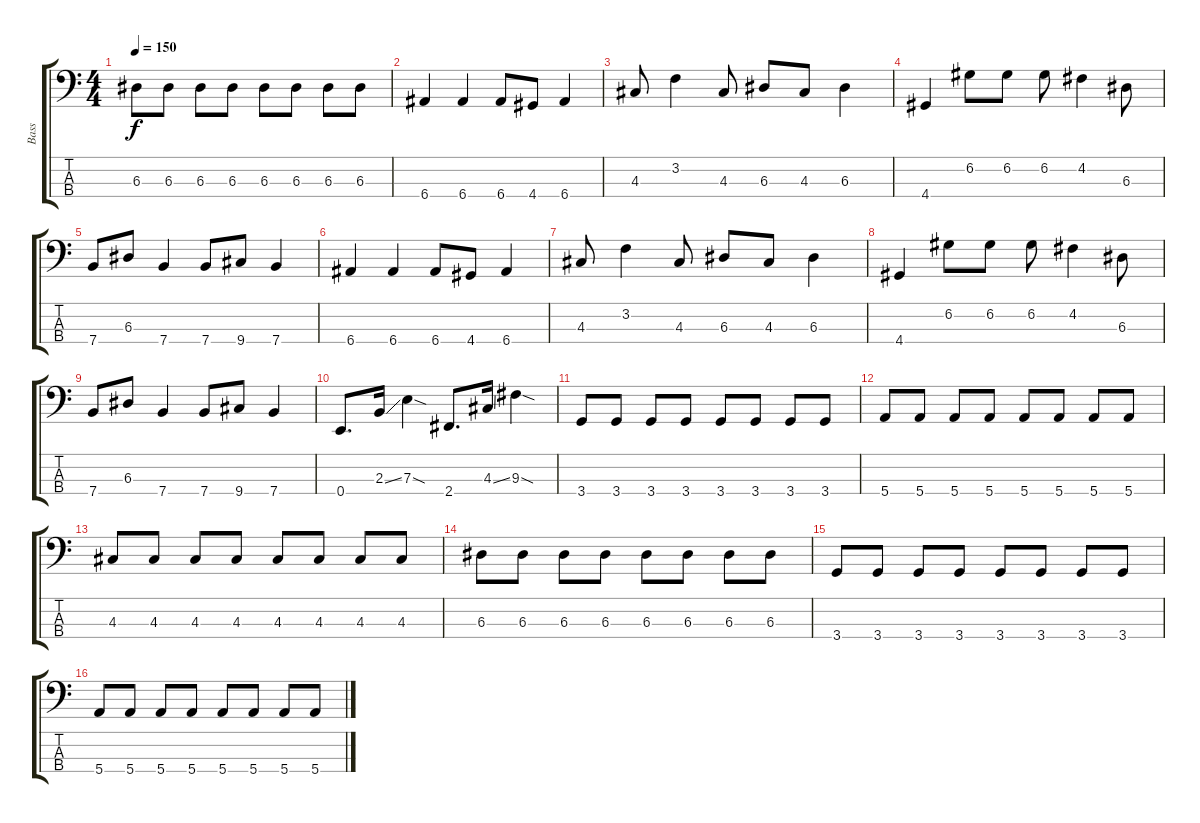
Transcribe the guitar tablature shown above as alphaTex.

\track ("Bass" "Bass") {instrument electricbassfinger}
\staff {score tabs}
\tuning (G2 D2 A1 E1) {hide}
\ts (4 4)
\tempo 150
\clef f4
\ks c
6.3.8{dy f} 6.3.8 6.3.8 6.3.8 6.3.8 6.3.8 6.3.8 6.3.8 |
6.4.4 6.4.4 6.4.8 4.4.8 6.4.4 |
4.3.8 3.2.4 4.3.8 6.3.8 4.3.8 6.3.4 |
4.4.4 6.2.8 6.2.8 6.2.8 4.2.4 6.3.8 |
7.4.8 6.3.8 7.4.4 7.4.8 9.4.8 7.4.4 |
6.4.4 6.4.4 6.4.8 4.4.8 6.4.4 |
4.3.8 3.2.4 4.3.8 6.3.8 4.3.8 6.3.4 |
4.4.4 6.2.8 6.2.8 6.2.8 4.2.4 6.3.8 |
7.4.8 6.3.8 7.4.4 7.4.8 9.4.8 7.4.4 |
0.4.8{d} 2.3{ss}.16 7.3{sod}.4 2.4.8{d} 4.3{ss}.16 9.3{sod}.4 |
3.4.8 3.4.8 3.4.8 3.4.8 3.4.8 3.4.8 3.4.8 3.4.8 |
5.4.8 5.4.8 5.4.8 5.4.8 5.4.8 5.4.8 5.4.8 5.4.8 |
4.3.8 4.3.8 4.3.8 4.3.8 4.3.8 4.3.8 4.3.8 4.3.8 |
6.3.8 6.3.8 6.3.8 6.3.8 6.3.8 6.3.8 6.3.8 6.3.8 |
3.4.8 3.4.8 3.4.8 3.4.8 3.4.8 3.4.8 3.4.8 3.4.8 |
5.4.8 5.4.8 5.4.8 5.4.8 5.4.8 5.4.8 5.4.8 5.4.8
